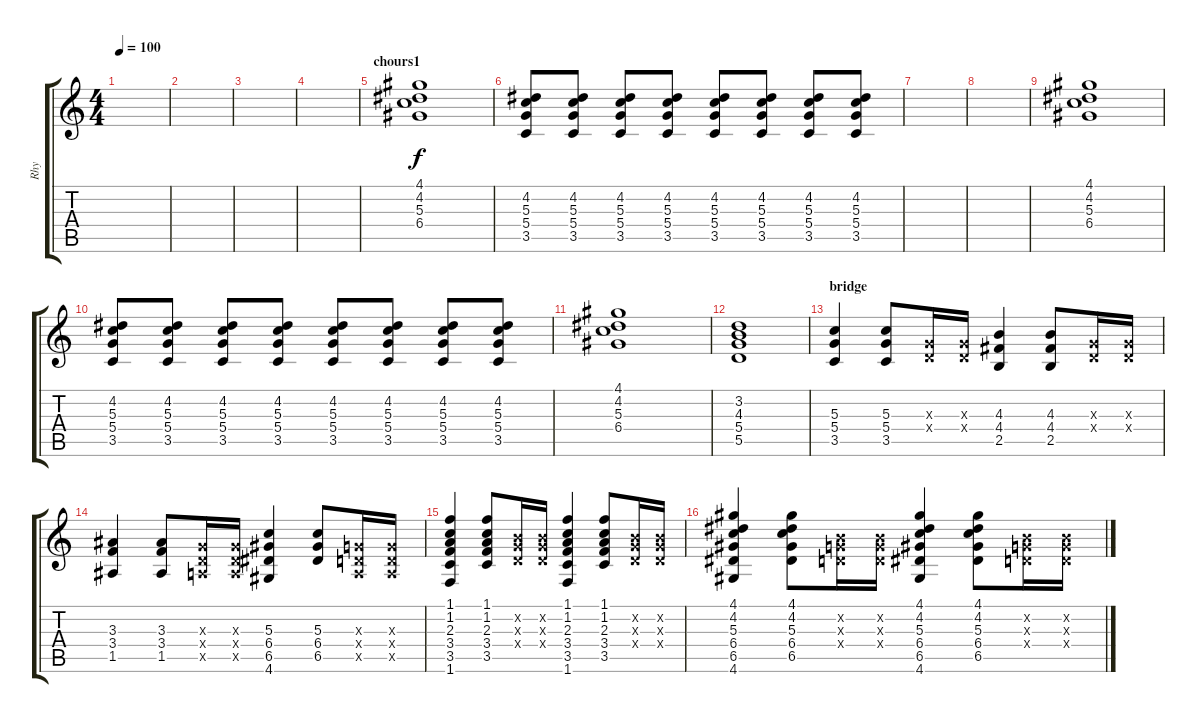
\track ("Rhy" "Rhy") {instrument acousticguitarsteel}
\staff {score tabs}
\tuning (E4 B3 G3 D3 A2 E2) {hide}
\ts (4 4)
\tempo 100
\clef g2
\ks c
|
|
|
|
\section ("" "chours1")
(4.1 4.2 5.3 6.4).1{volume 8 instrument electricguitarclean} |
(4.2 5.3 5.4 3.5).8 (4.2 5.3 5.4 3.5).8 (4.2 5.3 5.4 3.5).8 (4.2 5.3 5.4 3.5).8 (4.2 5.3 5.4 3.5).8 (4.2 5.3 5.4 3.5).8 (4.2 5.3 5.4 3.5).8 (4.2 5.3 5.4 3.5).8 |
|
|
(4.1 4.2 5.3 6.4).1 |
(4.2 5.3 5.4 3.5).8 (4.2 5.3 5.4 3.5).8 (4.2 5.3 5.4 3.5).8 (4.2 5.3 5.4 3.5).8 (4.2 5.3 5.4 3.5).8 (4.2 5.3 5.4 3.5).8 (4.2 5.3 5.4 3.5).8 (4.2 5.3 5.4 3.5).8 |
(4.1 4.2 5.3 6.4).1 |
(3.2 4.3 5.4 5.5).1 |
\section ("" "bridge")
(5.3 5.4 3.5).4{instrument electricguitarclean} (5.3 5.4 3.5).8 (0.3{x} 0.4{x}).16 (0.3{x} 0.4{x}).16 (4.3 4.4 2.5).4 (4.3 4.4 2.5).8 (0.3{x} 0.4{x}).16 (0.3{x} 0.4{x}).16 |
(3.3 3.4 1.5).4 (3.3 3.4 1.5).8 (0.3{x} 0.4{x} 0.5{x}).16 (0.3{x} 0.4{x} 0.5{x}).16 (5.3 6.4 6.5 4.6).4 (5.3 6.4 6.5).8 (0.3{x} 0.4{x} 0.5{x}).16 (0.3{x} 0.4{x} 0.5{x}).16 |
(1.1 1.2 2.3 3.4 3.5 1.6).4 (1.1 1.2 2.3 3.4 3.5).8 (0.2{x} 0.3{x} 0.4{x}).16 (0.2{x} 0.3{x} 0.4{x}).16 (1.1 1.2 2.3 3.4 3.5 1.6).4 (1.1 1.2 2.3 3.4 3.5).8 (0.2{x} 0.3{x} 0.4{x}).16 (0.2{x} 0.3{x} 0.4{x}).16 |
(4.1 4.2 5.3 6.4 6.5 4.6).4 (4.1 4.2 5.3 6.4 6.5).8 (0.2{x} 0.3{x} 0.4{x}).16 (0.2{x} 0.3{x} 0.4{x}).16 (4.1 4.2 5.3 6.4 6.5 4.6).4 (4.1 4.2 5.3 6.4 6.5).8 (0.2{x} 0.3{x} 0.4{x}).16 (0.2{x} 0.3{x} 0.4{x}).16
